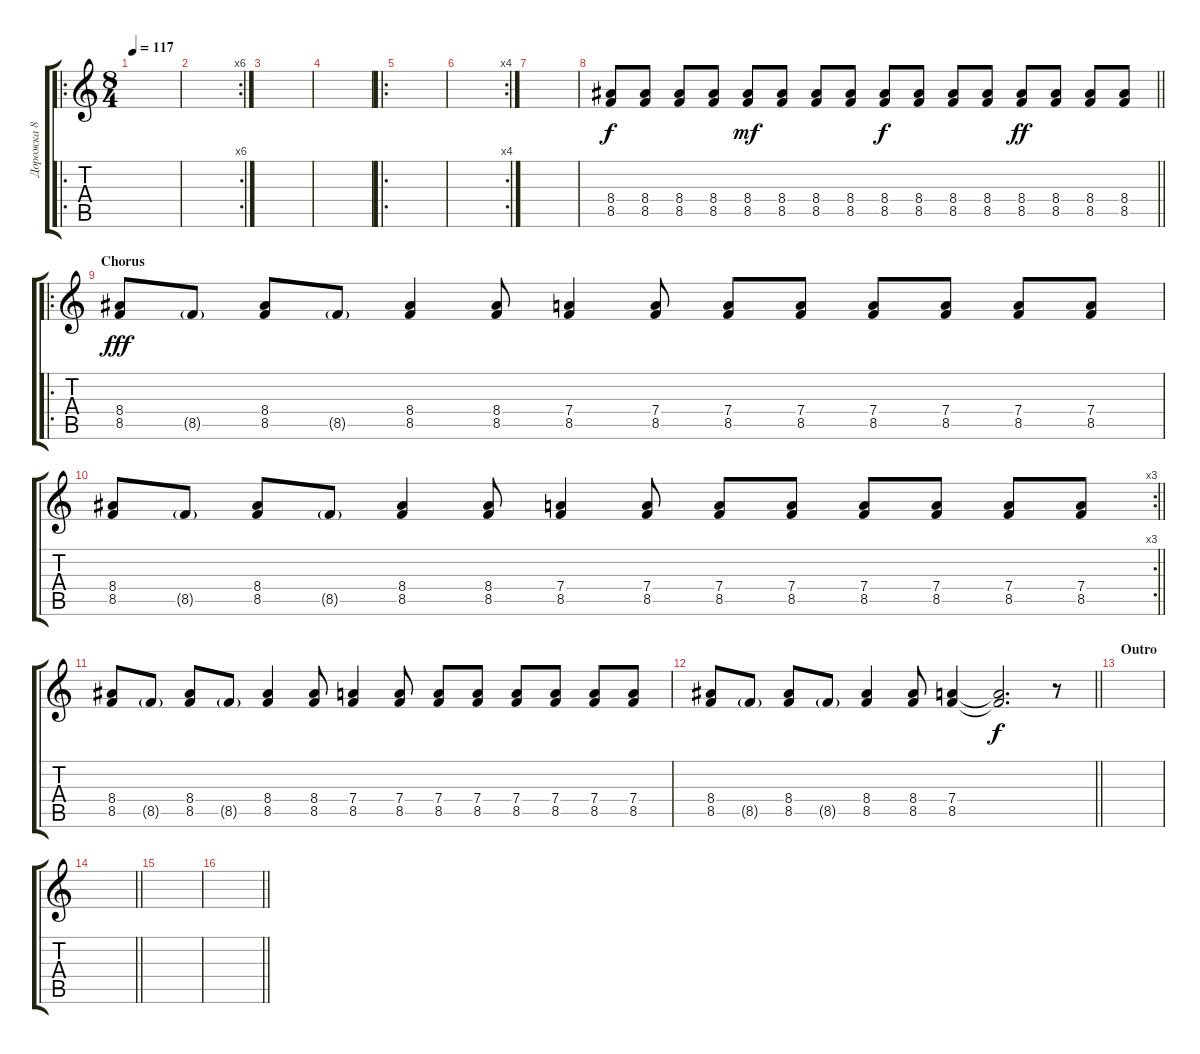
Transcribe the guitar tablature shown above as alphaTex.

\track ("Дорожка 8" "Дорожка 8") {instrument overdrivenguitar}
\staff {score tabs}
\tuning (E4 B3 G3 D3 A2 E2) {hide}
\ro
\ts (8 4)
\tempo 117
\clef g2
\ks c
|
\rc 6
|
|
|
\ro
|
\rc 4
|
|
\barLineRight lightlight
(8.4 8.5).8 (8.4 8.5).8 (8.4 8.5).8 (8.4 8.5).8 (8.4 8.5).8{dy mf} (8.4 8.5).8 (8.4 8.5).8 (8.4 8.5).8 (8.4 8.5).8{dy f} (8.4 8.5).8 (8.4 8.5).8 (8.4 8.5).8 (8.4 8.5).8{dy ff} (8.4 8.5).8 (8.4 8.5).8 (8.4 8.5).8 |
\ro
\section ("" "Chorus")
(8.4 8.5).8{dy fff} 8.5{g}.8 (8.4 8.5).8 8.5{g}.8 (8.4 8.5).4 (8.4 8.5).8 (7.4 8.5).4 (7.4 8.5).8 (7.4 8.5).8 (7.4 8.5).8 (7.4 8.5).8 (7.4 8.5).8 (7.4 8.5).8 (7.4 8.5).8 |
\rc 3
\barLineRight lightlight
(8.4 8.5).8 8.5{g}.8 (8.4 8.5).8 8.5{g}.8 (8.4 8.5).4 (8.4 8.5).8 (7.4 8.5).4 (7.4 8.5).8 (7.4 8.5).8 (7.4 8.5).8 (7.4 8.5).8 (7.4 8.5).8 (7.4 8.5).8 (7.4 8.5).8 |
(8.4 8.5).8 8.5{g}.8 (8.4 8.5).8 8.5{g}.8 (8.4 8.5).4 (8.4 8.5).8 (7.4 8.5).4 (7.4 8.5).8 (7.4 8.5).8 (7.4 8.5).8 (7.4 8.5).8 (7.4 8.5).8 (7.4 8.5).8 (7.4 8.5).8 |
\barLineRight lightlight
(8.4 8.5).8 8.5{g}.8 (8.4 8.5).8 8.5{g}.8 (8.4 8.5).4 (8.4 8.5).8 (7.4 8.5).4 (7.4{t} 8.5{t}).2{d dy f} r.8 |
\section ("" "Outro")
|
\barLineRight lightlight
|
|
\barLineRight lightlight
